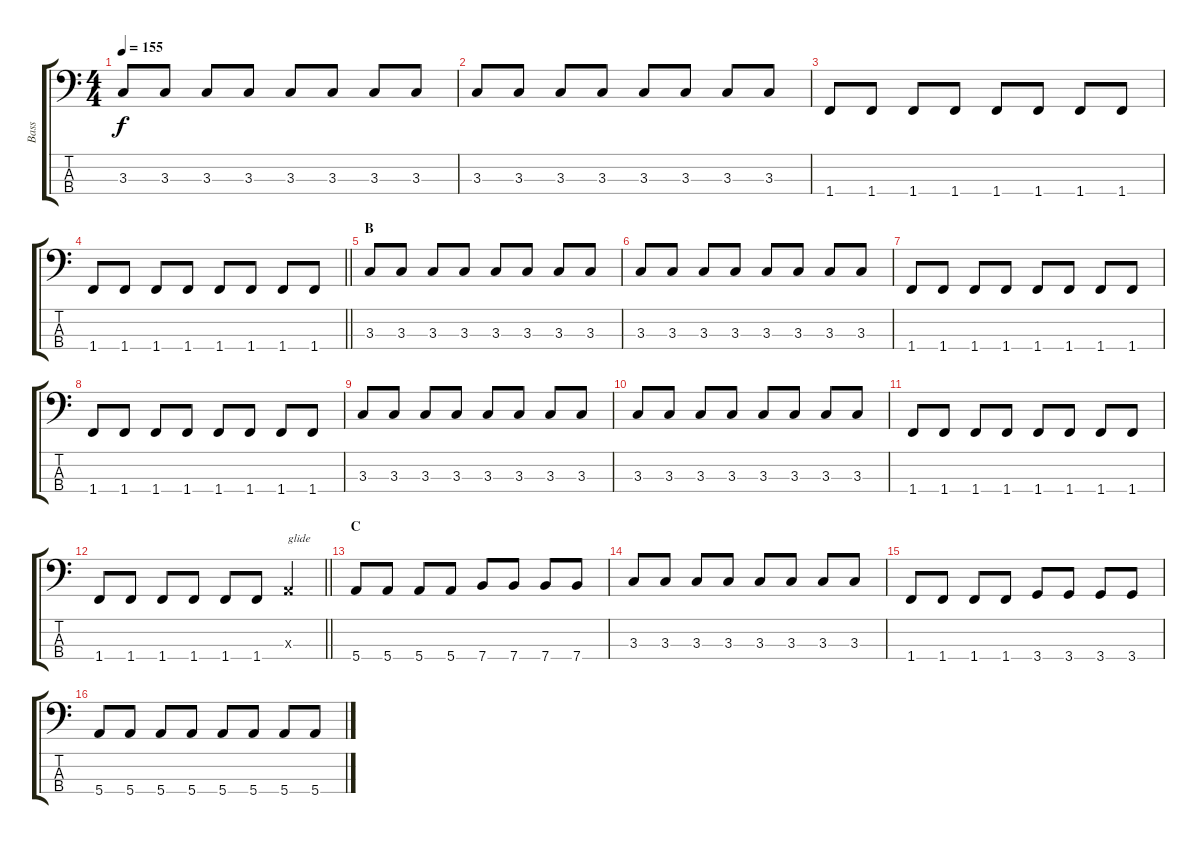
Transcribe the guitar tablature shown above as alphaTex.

\track ("Bass" "Bass") {instrument electricbasspick}
\staff {score tabs}
\tuning (G2 D2 A1 E1) {hide}
\ts (4 4)
\tempo 155
\clef f4
\ks c
3.3.8{dy f} 3.3.8 3.3.8 3.3.8 3.3.8 3.3.8 3.3.8 3.3.8 |
3.3.8 3.3.8 3.3.8 3.3.8 3.3.8 3.3.8 3.3.8 3.3.8 |
1.4.8 1.4.8 1.4.8 1.4.8 1.4.8 1.4.8 1.4.8 1.4.8 |
\barLineRight lightlight
1.4.8 1.4.8 1.4.8 1.4.8 1.4.8 1.4.8 1.4.8 1.4.8 |
\section ("" "B")
3.3.8 3.3.8 3.3.8 3.3.8 3.3.8 3.3.8 3.3.8 3.3.8 |
3.3.8 3.3.8 3.3.8 3.3.8 3.3.8 3.3.8 3.3.8 3.3.8 |
1.4.8 1.4.8 1.4.8 1.4.8 1.4.8 1.4.8 1.4.8 1.4.8 |
1.4.8 1.4.8 1.4.8 1.4.8 1.4.8 1.4.8 1.4.8 1.4.8 |
3.3.8 3.3.8 3.3.8 3.3.8 3.3.8 3.3.8 3.3.8 3.3.8 |
3.3.8 3.3.8 3.3.8 3.3.8 3.3.8 3.3.8 3.3.8 3.3.8 |
1.4.8 1.4.8 1.4.8 1.4.8 1.4.8 1.4.8 1.4.8 1.4.8 |
\barLineRight lightlight
1.4.8 1.4.8 1.4.8 1.4.8 1.4.8 1.4.8 0.3{x}.4{txt "glide"} |
\section ("" "C")
5.4.8 5.4.8 5.4.8 5.4.8 7.4.8 7.4.8 7.4.8 7.4.8 |
3.3.8 3.3.8 3.3.8 3.3.8 3.3.8 3.3.8 3.3.8 3.3.8 |
1.4.8 1.4.8 1.4.8 1.4.8 3.4.8 3.4.8 3.4.8 3.4.8 |
5.4.8 5.4.8 5.4.8 5.4.8 5.4.8 5.4.8 5.4.8 5.4.8
